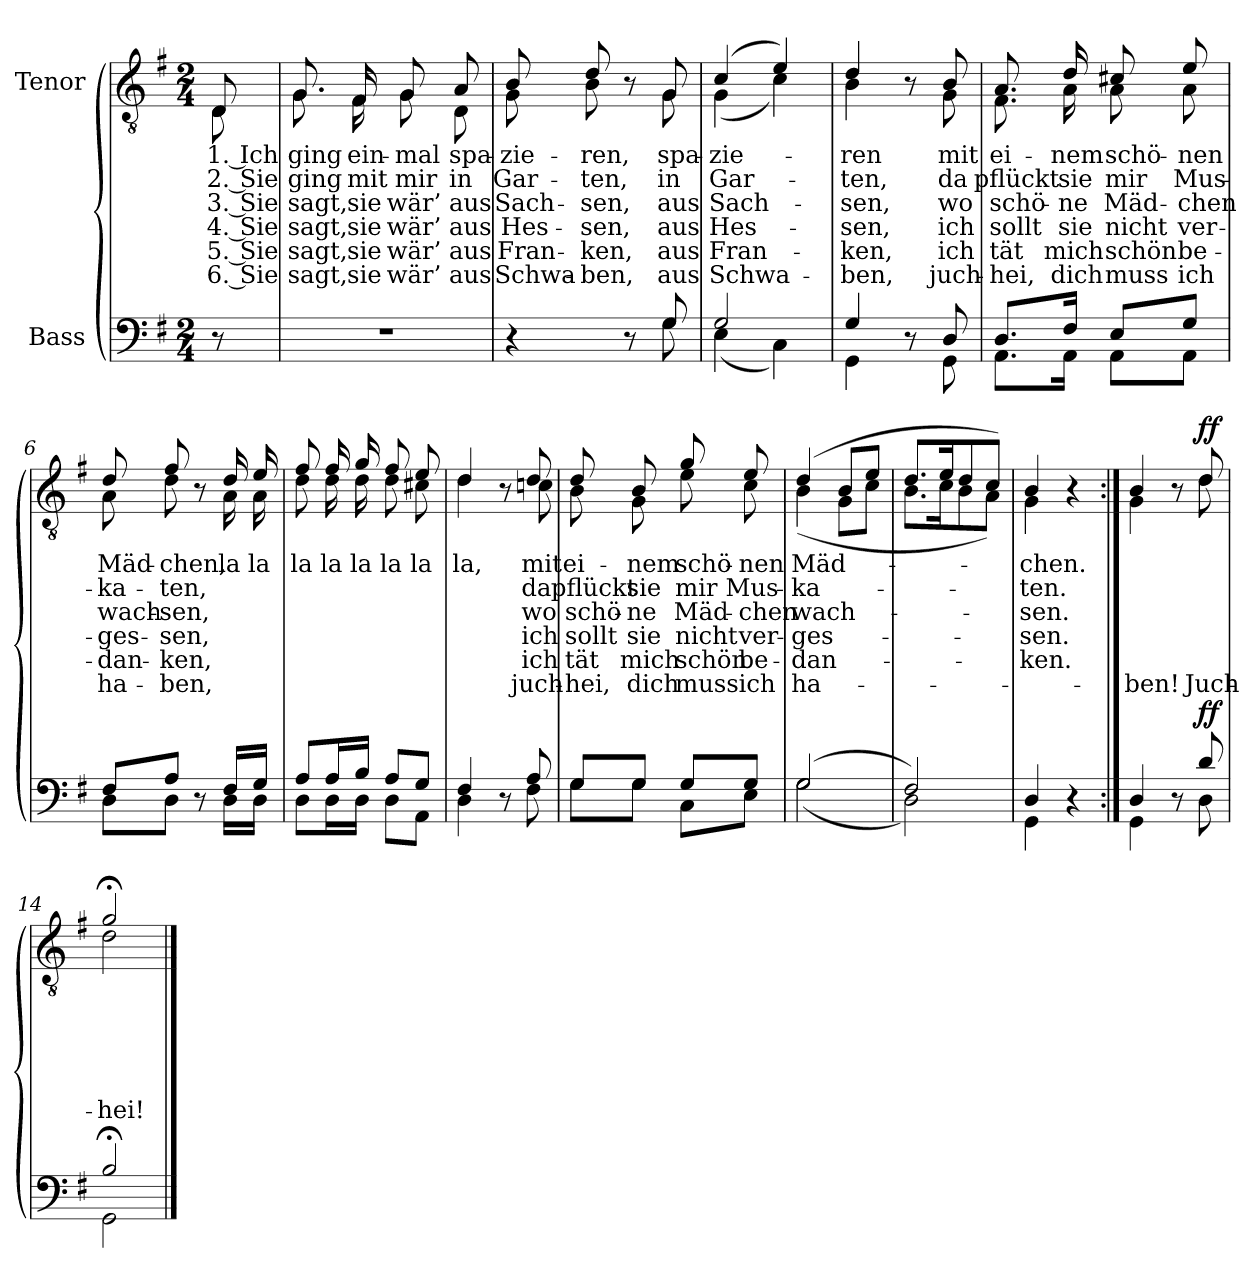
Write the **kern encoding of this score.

**kern	**dynam	**kern	**text	**text	**text	**text	**text	**text	**dynam
*part2	*part2	*part1	*part1	*part1	*part1	*part1	*part1	*part1	*part1
*staff2	*staff2	*staff1	*staff1	*staff1	*staff1	*staff1	*staff1	*staff1	*staff1
*I"Bass	*	*I"Tenor	*	*	*	*	*	*	*
*clefF4	*	*clefGv2	*	*	*	*	*	*	*
*k[f#]	*	*k[f#]	*	*	*	*	*	*	*
*M2/4	*	*M2/4	*	*	*	*	*	*	*
=	=	=	=	=	=	=	=	=	=
!	!	!LO:TX:a:B:t=Allegretto	!	!	!	!	!	!	!
!	!	!	!LO:LY:b	!LO:LY:b	!LO:LY:b	!LO:LY:b	!LO:LY:b	!LO:LY:b	!
*	*	*^	*	*	*	*	*	*	*
8r	.	8D/	8D\	1. Ich	2. Sie	3. Sie	4. Sie	5. Sie	6. Sie	.
=1	=1	=1	=1	=1	=1	=1	=1	=1	=1	=1
!	!	!	!	!LO:LY:b	!LO:LY:b	!LO:LY:b	!LO:LY:b	!LO:LY:b	!LO:LY:b	!
2r	.	8.G/	8.G\	ging	ging	sagt,	sagt,	sagt,	sagt,	.
!	!	!	!	!LO:LY:b	!LO:LY:b	!LO:LY:b	!LO:LY:b	!LO:LY:b	!LO:LY:b	!
.	.	16F#/	16F#\	ein-	mit	sie	sie	sie	sie	.
!	!	!	!	!LO:LY:b	!LO:LY:b	!LO:LY:b	!LO:LY:b	!LO:LY:b	!LO:LY:b	!
.	.	8G/	8G\	-mal	mir	wär’	wär’	wär’	wär’	.
!	!	!	!	!LO:LY:b	!LO:LY:b	!LO:LY:b	!LO:LY:b	!LO:LY:b	!LO:LY:b	!
.	.	8A/	8D\	spa-	in	aus	aus	aus	aus	.
=2	=2	=2	=2	=2	=2	=2	=2	=2	=2	=2
*^	*	*	*	*	*	*	*	*	*	*
!	!	!	!	!	!LO:LY:b	!LO:LY:b	!LO:LY:b	!LO:LY:b	!LO:LY:b	!LO:LY:b	!
4r	4ryy	.	8B/	8G\	-zie-	Gar-	Sach-	Hes-	Fran-	Schwa-	.
!	!	!	!	!	!LO:LY:b	!LO:LY:b	!LO:LY:b	!LO:LY:b	!LO:LY:b	!LO:LY:b	!
.	.	.	8d/	8B\	-ren,	-ten,	-sen,	-sen,	-ken,	-ben,	.
8r	8ryy	.	8r	8ryy	.	.	.	.	.	.	.
!	!	!	!	!	!LO:LY:b	!LO:LY:b	!LO:LY:b	!LO:LY:b	!LO:LY:b	!LO:LY:b	!
8G/	8G\	.	8G/	8G\	spa-	in	aus	aus	aus	aus	.
=3	=3	=3	=3	=3	=3	=3	=3	=3	=3	=3	=3
!	!	!	!	!	!LO:LY:b	!LO:LY:b	!LO:LY:b	!LO:LY:b	!LO:LY:b	!LO:LY:b	!
2G/	(4E\	.	(4c/	(4G\	-zie-	Gar-	Sach-	Hes-	Fran-	Schwa-	.
.	4C\)	.	4e/)	4c\)	.	.	.	.	.	.	.
=4	=4	=4	=4	=4	=4	=4	=4	=4	=4	=4	=4
!	!	!	!	!	!LO:LY:b	!LO:LY:b	!LO:LY:b	!LO:LY:b	!LO:LY:b	!LO:LY:b	!
4G/	4GG\	.	4d/	4B\	-ren	-ten,	-sen,	-sen,	-ken,	-ben,	.
8r	8ryy	.	8r	8ryy	.	.	.	.	.	.	.
!	!	!	!	!	!LO:LY:b	!LO:LY:b	!LO:LY:b	!LO:LY:b	!LO:LY:b	!LO:LY:b	!
8D/	8GG\	.	8B/	8G\	mit	da	wo	ich	ich	juch-	.
!!LO:LB:g=z	!!
=5	=5	=5	=5	=5	=5	=5	=5	=5	=5	=5	=5
!	!	!	!	!	!LO:LY:b	!LO:LY:b	!LO:LY:b	!LO:LY:b	!LO:LY:b	!LO:LY:b	!
8.D/L	8.AA\L	.	8.A/	8.F#\	ei-	pflückt	schö-	sollt	tät	-hei,	.
!	!	!	!	!	!LO:LY:b	!LO:LY:b	!LO:LY:b	!LO:LY:b	!LO:LY:b	!LO:LY:b	!
16F#/Jk	16AA\Jk	.	16d/	16A\	-nem	sie	-ne	sie	mich	dich	.
!	!	!	!	!	!LO:LY:b	!LO:LY:b	!LO:LY:b	!LO:LY:b	!LO:LY:b	!LO:LY:b	!
8E/L	8AA\L	.	8c#X/	8A\	schö-	mir	Mäd-	nicht	schön	muss	.
!	!	!	!	!	!LO:LY:b	!LO:LY:b	!LO:LY:b	!LO:LY:b	!LO:LY:b	!LO:LY:b	!
8G/J	8AA\J	.	8e/	8A\	-nen	Mus-	-chen	ver-	be-	ich	.
=6	=6	=6	=6	=6	=6	=6	=6	=6	=6	=6	=6
!	!	!	!	!	!LO:LY:b	!LO:LY:b	!LO:LY:b	!LO:LY:b	!LO:LY:b	!LO:LY:b	!
8F#/L	8D\L	.	8d/	8A\	Mäd-	-ka-	wach-	-ges-	-dan-	ha-	.
!	!	!	!	!	!LO:LY:b	!LO:LY:b	!LO:LY:b	!LO:LY:b	!LO:LY:b	!LO:LY:b	!
8A/J	8D\J	.	8f#/	8d\	-chen,	-ten,	-sen,	-sen,	-ken,	-ben,	.
8r	8ryy	.	8r	8ryy	.	.	.	.	.	.	.
!	!	!	!	!	!LO:LY:b	!	!	!	!	!	!
16F#/LL	16D\LL	.	16d/	16A\	la	.	.	.	.	.	.
!	!	!	!	!	!LO:LY:b	!	!	!	!	!	!
16G/JJ	16D\JJ	.	16e/	16A\	la	.	.	.	.	.	.
=7	=7	=7	=7	=7	=7	=7	=7	=7	=7	=7	=7
!	!	!	!	!	!LO:LY:b	!	!	!	!	!	!
8A/L	8D\L	.	8f#/	8d\	la	.	.	.	.	.	.
!	!	!	!	!	!LO:LY:b	!	!	!	!	!	!
16A/L	16D\L	.	16f#/	16d\	la	.	.	.	.	.	.
!	!	!	!	!	!LO:LY:b	!	!	!	!	!	!
16B/JJ	16D\JJ	.	16g/	16d\	la	.	.	.	.	.	.
!	!	!	!	!	!LO:LY:b	!	!	!	!	!	!
8A/L	8D\L	.	8f#/	8d\	la	.	.	.	.	.	.
!	!	!	!	!	!LO:LY:b	!	!	!	!	!	!
8G/J	8AA\J	.	8e/	8c#X\	la	.	.	.	.	.	.
=8	=8	=8	=8	=8	=8	=8	=8	=8	=8	=8	=8
!	!	!	!	!	!LO:LY:b	!	!	!	!	!	!
4F#/	4D\	.	4d/	4d\	la,	.	.	.	.	.	.
8r	8ryy	.	8r	8ryy	.	.	.	.	.	.	.
!	!	!	!	!	!LO:LY:b	!LO:LY:b	!LO:LY:b	!LO:LY:b	!LO:LY:b	!LO:LY:b	!
8A/	8F#\	.	8d/	8cn\	mit	da	wo	ich	ich	juch-	.
!!LO:LB:g=z	!!
=9	=9	=9	=9	=9	=9	=9	=9	=9	=9	=9	=9
!	!	!	!	!	!LO:LY:b	!LO:LY:b	!LO:LY:b	!LO:LY:b	!LO:LY:b	!LO:LY:b	!
8G/L	8G\L	.	8d/	8B\	ei-	pflückt	schö-	sollt	tät	-hei,	.
!	!	!	!	!	!LO:LY:b	!LO:LY:b	!LO:LY:b	!LO:LY:b	!LO:LY:b	!LO:LY:b	!
8G/J	8G\J	.	8B/	8G\	-nem	sie	-ne	sie	mich	dich	.
!	!	!	!	!	!LO:LY:b	!LO:LY:b	!LO:LY:b	!LO:LY:b	!LO:LY:b	!LO:LY:b	!
8G/L	8C\L	.	8g/	8e\	schö-	mir	Mäd-	nicht	schön	muss	.
!	!	!	!	!	!LO:LY:b	!LO:LY:b	!LO:LY:b	!LO:LY:b	!LO:LY:b	!LO:LY:b	!
8G/J	8E\J	.	8e/	8c\	-nen	Mus-	-chen	ver-	be-	ich	.
=10	=10	=10	=10	=10	=10	=10	=10	=10	=10	=10	=10
!	!	!	!	!	!LO:LY:b	!LO:LY:b	!LO:LY:b	!LO:LY:b	!LO:LY:b	!LO:LY:b	!
(2G/	(2G\	.	(4d/	(4B\	Mäd-	-ka-	wach-	-ges-	-dan-	ha-	.
.	.	.	8B/L	8G\L	.	.	.	.	.	.	.
.	.	.	8e/J	8c\J	.	.	.	.	.	.	.
=11	=11	=11	=11	=11	=11	=11	=11	=11	=11	=11	=11
2F#/)	2D\)	.	8.d/L	8.B\L	.	.	.	.	.	.	.
.	.	.	16e/K	16c\K	.	.	.	.	.	.	.
.	.	.	8d/	8B\	.	.	.	.	.	.	.
.	.	.	8c/J)	8A\J)	.	.	.	.	.	.	.
=12	=12	=12	=12	=12	=12	=12	=12	=12	=12	=12	=12
!	!	!	!	!	!LO:LY:b	!LO:LY:b	!LO:LY:b	!LO:LY:b	!LO:LY:b	!	!
4D/	4GG\	.	4B/	4G\	-chen.	-ten.	-sen.	-sen.	-ken.	.	.
4r	4ryy	.	4r	4ryy	.	.	.	.	.	.	.
=13:|!	=13:|!	=13:|!	=13:|!	=13:|!	=13:|!	=13:|!	=13:|!	=13:|!	=13:|!	=13:|!	=13:|!
!	!	!	!	!	!	!	!	!	!	!LO:LY:b	!
4D/	4GG\	.	4B/	4G\	.	.	.	.	.	-ben!	.
8r	8ryy	.	8r	8ryy	.	.	.	.	.	.	.
!	!	!LO:DY:a	!	!	!	!	!	!	!	!LO:LY:b	!LO:DY:a
8d/	8D\	ff	8d/	8d\	.	.	.	.	.	Juch-	ff
=14	=14	=14	=14	=14	=14	=14	=14	=14	=14	=14	=14
!	!	!	!	!	!	!	!	!	!	!LO:LY:b	!
2B;</	2GG\	.	2g;</	2d\	.	.	.	.	.	-hei!	.
*v	*v	*	*	*	*	*	*	*	*	*	*
*	*	*v	*v	*	*	*	*	*	*	*
==	==	==	==	==	==	==	==	==	==
*-	*-	*-	*-	*-	*-	*-	*-	*-	*-
